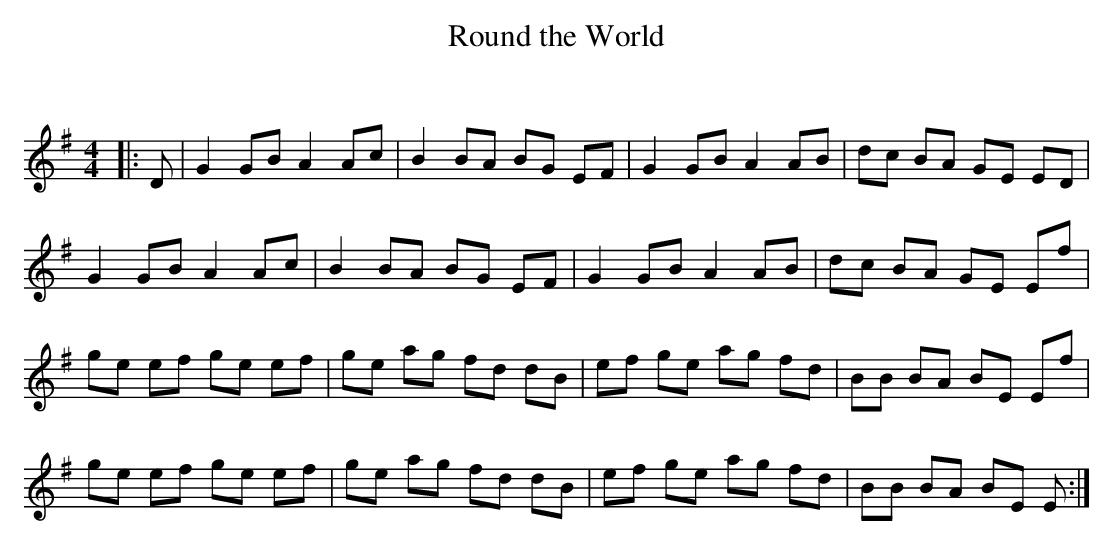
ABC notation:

X:1
T: Round the World
C:
Q: 232
K:G
M:4/4
L:1/8
|:D|G2 GB A2 Ac|B2 BA BG EF|G2 GB A2 AB|dc BA GE ED|
G2 GB A2 Ac|B2 BA BG EF|G2 GB A2 AB|dc BA GE Ef|
ge ef ge ef|ge ag fd dB|ef ge ag fd|BB BA BE Ef|
ge ef ge ef|ge ag fd dB|ef ge ag fd|BB BA BE E:|
